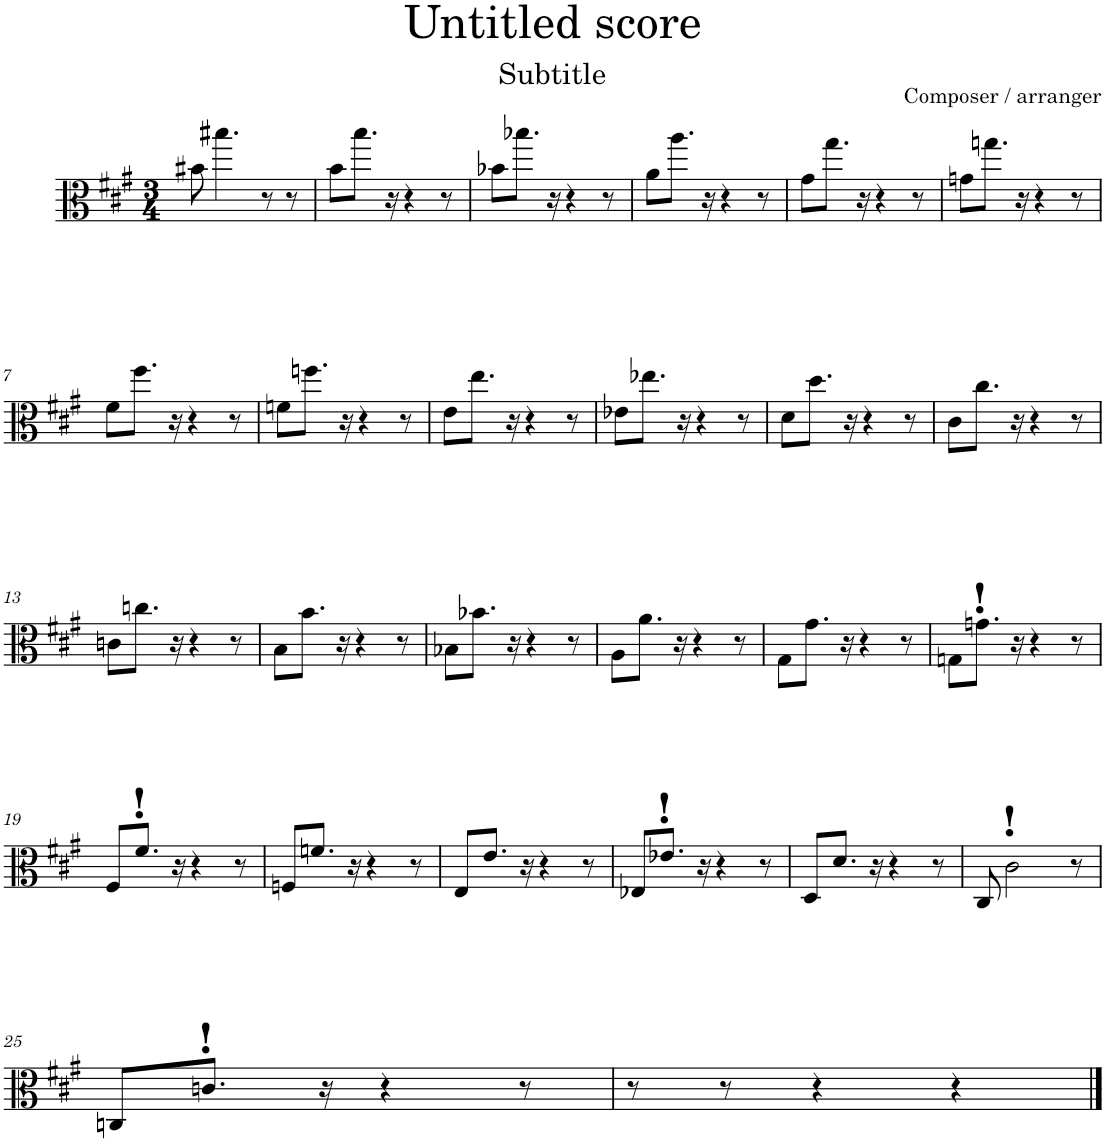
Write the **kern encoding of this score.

**kern
*part1
*staff1
*I"Viola
*I'Vla.
*clefC3
*k[f#c#g#]
*M3/4
=1
8b#X\
4.bb#X\
8r
8r
=2
8b\L
8.bb\J
16r
4r
8r
=3
8b-X\L
8.bb-X\J
16r
4r
8r
=4
8a\L
8.aa\J
16r
4r
8r
=5
8g#\L
8.gg#\J
16r
4r
8r
=6
8gn\L
8.ggn\J
16r
4r
8r
!!LO:LB:g=z
=7
8f#\L
8.ff#\J
16r
4r
8r
=8
8fn\L
8.ffn\J
16r
4r
8r
=9
8e\L
8.ee\J
16r
4r
8r
=10
8e-X\L
8.ee-X\J
16r
4r
8r
=11
8d\L
8.dd\J
16r
4r
8r
=12
8c#\L
8.cc#\J
16r
4r
8r
!!LO:LB:g=z
=13
8cn\L
8.ccn\J
16r
4r
8r
=14
8B\L
8.b\J
16r
4r
8r
=15
8B-X\L
8.b-X\J
16r
4r
8r
=16
8A\L
8.a\J
16r
4r
8r
=17
8G#\L
8.g#\J
16r
4r
8r
=18
8Gn\L
!LO:TX:a:B:t=!
8.gn\J
16r
4r
8r
!!LO:LB:g=z
=19
8F#/L
!LO:TX:a:B:t=!
8.f#/J
16r
4r
8r
=20
8Fn/L
8.fn/J
16r
4r
8r
=21
8E/L
8.e/J
16r
4r
8r
=22
8E-X/L
!LO:TX:a:B:t=!
8.e-X/J
16r
4r
8r
=23
8D/L
8.d/J
16r
4r
8r
=24
8C#/
!LO:TX:a:B:t=!
2c#\
8r
!!LO:LB:g=z
=25
8Cn/L
!LO:TX:a:B:t=!
8.cn/J
16r
4r
8r
=26
8r
8r
4r
4r
==
*-
